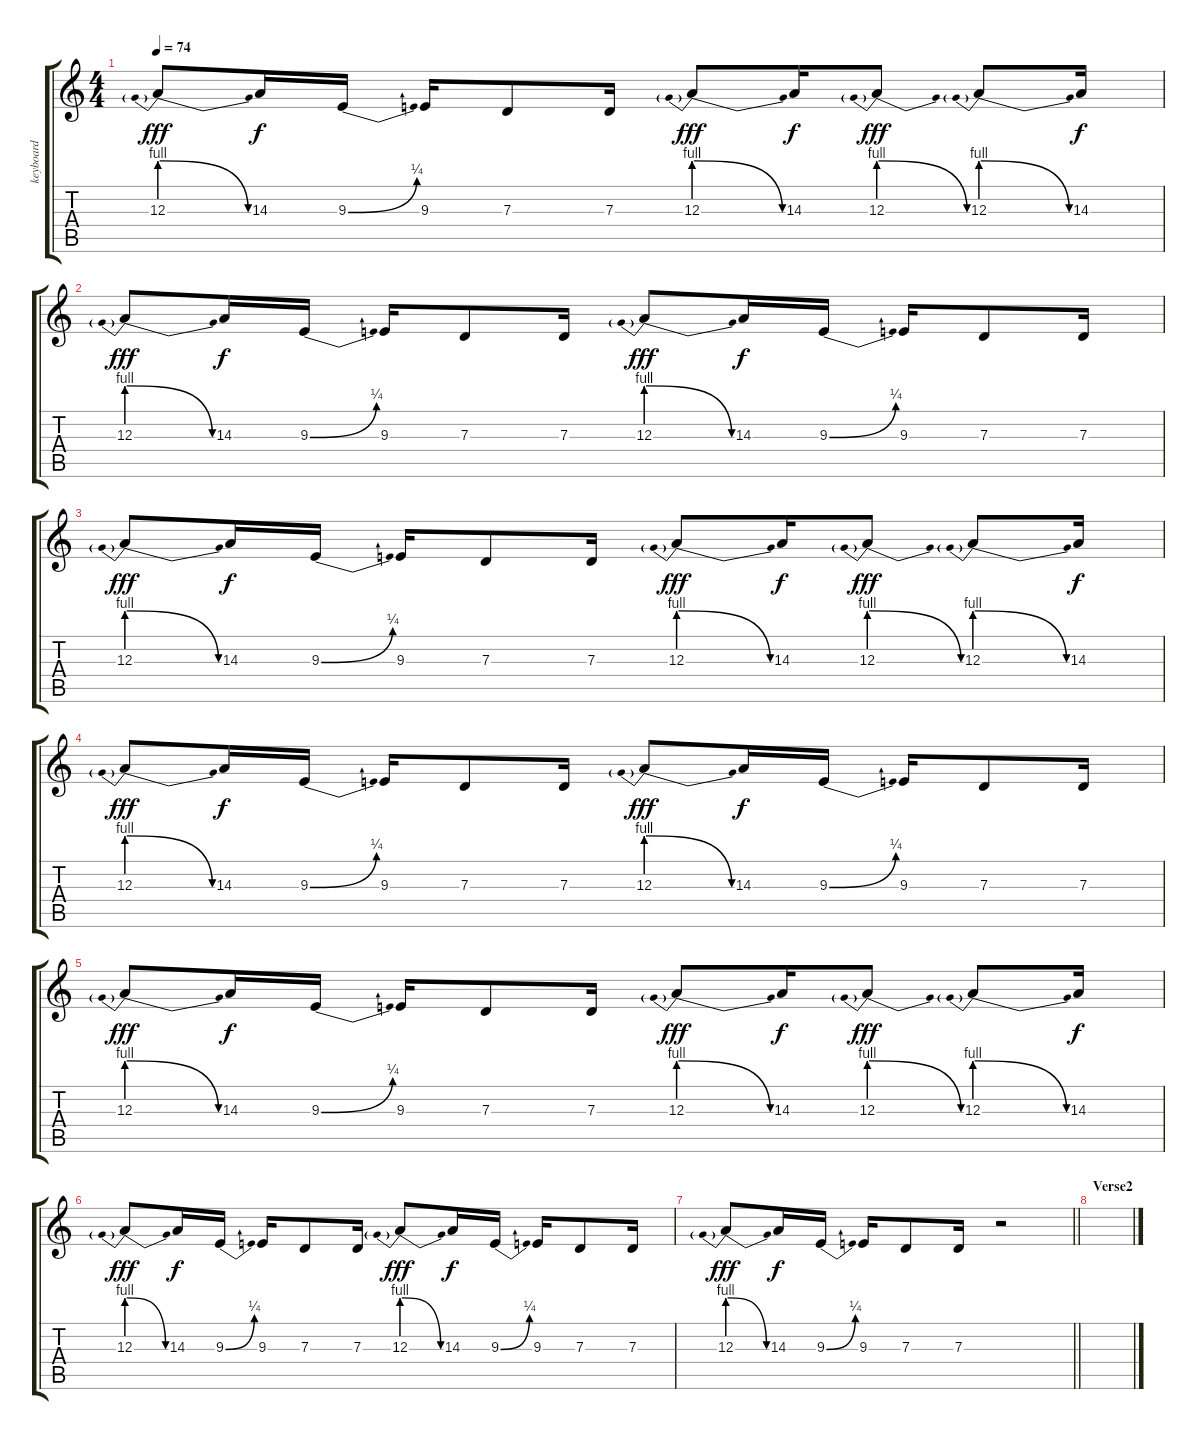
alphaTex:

\track ("keyboard" "keyboard") {instrument orchestralharp}
\staff {score tabs}
\tuning (E4 B3 G3 D3 A2 E2) {hide}
\ts (4 4)
\tempo 74
\clef g2
\ks c
12.3{be (prebendrelease 0 4 60 0)}.8{dy fff} 14.3.16{dy f} 9.3{be (bend 0 0 60 1)}.16 9.3.16 7.3.8 7.3.16 12.3{be (prebendrelease 0 4 60 0)}.8{dy fff} 14.3.16{dy f} 12.3{be (prebendrelease 0 4 60 0)}.8{dy fff} 12.3{be (prebendrelease 0 4 60 0)}.8 14.3.16{dy f} |
12.3{be (prebendrelease 0 4 60 0)}.8{dy fff} 14.3.16{dy f} 9.3{be (bend 0 0 60 1)}.16 9.3.16 7.3.8 7.3.16 12.3{be (prebendrelease 0 4 60 0)}.8{dy fff} 14.3.16{dy f} 9.3{be (bend 0 0 60 1)}.16 9.3.16 7.3.8 7.3.16 |
12.3{be (prebendrelease 0 4 60 0)}.8{dy fff} 14.3.16{dy f} 9.3{be (bend 0 0 60 1)}.16 9.3.16 7.3.8 7.3.16 12.3{be (prebendrelease 0 4 60 0)}.8{dy fff} 14.3.16{dy f} 12.3{be (prebendrelease 0 4 60 0)}.8{dy fff} 12.3{be (prebendrelease 0 4 60 0)}.8 14.3.16{dy f} |
12.3{be (prebendrelease 0 4 60 0)}.8{dy fff} 14.3.16{dy f} 9.3{be (bend 0 0 60 1)}.16 9.3.16 7.3.8 7.3.16 12.3{be (prebendrelease 0 4 60 0)}.8{dy fff} 14.3.16{dy f} 9.3{be (bend 0 0 60 1)}.16 9.3.16 7.3.8 7.3.16 |
12.3{be (prebendrelease 0 4 60 0)}.8{dy fff} 14.3.16{dy f} 9.3{be (bend 0 0 60 1)}.16 9.3.16 7.3.8 7.3.16 12.3{be (prebendrelease 0 4 60 0)}.8{dy fff} 14.3.16{dy f} 12.3{be (prebendrelease 0 4 60 0)}.8{dy fff} 12.3{be (prebendrelease 0 4 60 0)}.8 14.3.16{dy f} |
12.3{be (prebendrelease 0 4 60 0)}.8{dy fff} 14.3.16{dy f} 9.3{be (bend 0 0 60 1)}.16 9.3.16 7.3.8 7.3.16 12.3{be (prebendrelease 0 4 60 0)}.8{dy fff} 14.3.16{dy f} 9.3{be (bend 0 0 60 1)}.16 9.3.16 7.3.8 7.3.16 |
\barLineRight lightlight
12.3{be (prebendrelease 0 4 60 0)}.8{dy fff} 14.3.16{dy f} 9.3{be (bend 0 0 60 1)}.16 9.3.16 7.3.8 7.3.16 r.2 |
\section ("" "Verse2")
